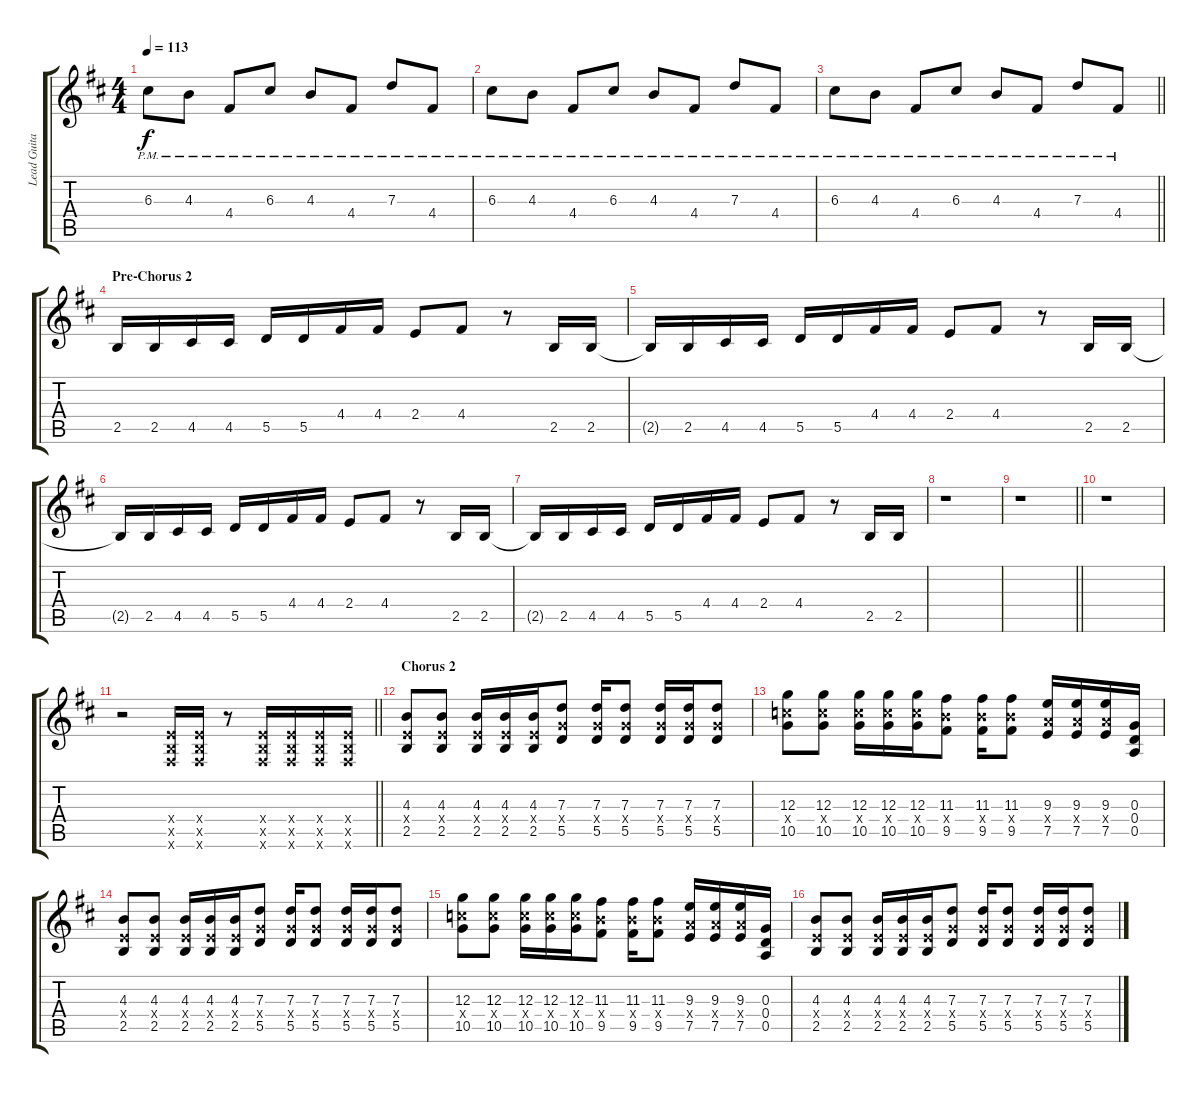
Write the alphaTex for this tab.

\track ("Lead Guitar" "Lead Guita") {instrument overdrivenguitar}
\staff {score tabs}
\tuning (E4 B3 G3 D3 A2 E2) {hide}
\ts (4 4)
\tempo 113
\clef g2
\ks d
6.3{pm}.8{dy f} 4.3{pm}.8 4.4{pm}.8 6.3{pm}.8 4.3{pm}.8 4.4{pm}.8 7.3{pm}.8 4.4{pm}.8 |
6.3{pm}.8 4.3{pm}.8 4.4{pm}.8 6.3{pm}.8 4.3{pm}.8 4.4{pm}.8 7.3{pm}.8 4.4{pm}.8 |
\barLineRight lightlight
6.3{pm}.8 4.3{pm}.8 4.4{pm}.8 6.3{pm}.8 4.3{pm}.8 4.4{pm}.8 7.3{pm}.8 4.4{pm}.8 |
\section ("" "Pre-Chorus 2")
2.5.16 2.5.16 4.5.16 4.5.16 5.5.16 5.5.16 4.4.16 4.4.16 2.4.8 4.4.8 r.8 2.5.16 2.5.16 |
2.5{t}.16 2.5.16 4.5.16 4.5.16 5.5.16 5.5.16 4.4.16 4.4.16 2.4.8 4.4.8 r.8 2.5.16 2.5.16 |
2.5{t}.16 2.5.16 4.5.16 4.5.16 5.5.16 5.5.16 4.4.16 4.4.16 2.4.8 4.4.8 r.8 2.5.16 2.5.16 |
2.5{t}.16 2.5.16 4.5.16 4.5.16 5.5.16 5.5.16 4.4.16 4.4.16 2.4.8 4.4.8 r.8 2.5.16 2.5.16 |
r.1 |
\barLineRight lightlight
r.1 |
r.1 |
\barLineRight lightlight
r.2 (2.4{x} 2.5{x} 2.6{x}).16 (2.4{x} 2.5{x} 2.6{x}).16 r.8 (2.4{x} 2.5{x} 2.6{x}).16 (2.4{x} 2.5{x} 2.6{x}).16 (2.4{x} 2.5{x} 2.6{x}).16 (2.4{x} 2.5{x} 2.6{x}).16 |
\section ("" "Chorus 2")
(4.3 2.4{x} 2.5).8 (4.3 2.4{x} 2.5).8 (4.3 2.4{x} 2.5).16 (4.3 2.4{x} 2.5).16 (4.3 2.4{x} 2.5).16 (7.3 5.4{x} 5.5).8 (7.3 5.4{x} 5.5).16 (7.3 5.4{x} 5.5).8 (7.3 5.4{x} 5.5).16 (7.3 5.4{x} 5.5).16 (7.3 5.4{x} 5.5).8 |
(12.3 10.4{x} 10.5).8 (12.3 10.4{x} 10.5).8 (12.3 10.4{x} 10.5).16 (12.3 10.4{x} 10.5).16 (12.3 10.4{x} 10.5).16 (11.3 9.4{x} 9.5).8 (11.3 9.4{x} 9.5).16 (11.3 9.4{x} 9.5).8 (9.3 7.4{x} 7.5).16 (9.3 7.4{x} 7.5).16 (9.3 7.4{x} 7.5).16 (0.3 0.4 0.5).16 |
(4.3 2.4{x} 2.5).8 (4.3 2.4{x} 2.5).8 (4.3 2.4{x} 2.5).16 (4.3 2.4{x} 2.5).16 (4.3 2.4{x} 2.5).16 (7.3 5.4{x} 5.5).8 (7.3 5.4{x} 5.5).16 (7.3 5.4{x} 5.5).8 (7.3 5.4{x} 5.5).16 (7.3 5.4{x} 5.5).16 (7.3 5.4{x} 5.5).8 |
(12.3 10.4{x} 10.5).8 (12.3 10.4{x} 10.5).8 (12.3 10.4{x} 10.5).16 (12.3 10.4{x} 10.5).16 (12.3 10.4{x} 10.5).16 (11.3 9.4{x} 9.5).8 (11.3 9.4{x} 9.5).16 (11.3 9.4{x} 9.5).8 (9.3 7.4{x} 7.5).16 (9.3 7.4{x} 7.5).16 (9.3 7.4{x} 7.5).16 (0.3 0.4 0.5).16 |
(4.3 2.4{x} 2.5).8 (4.3 2.4{x} 2.5).8 (4.3 2.4{x} 2.5).16 (4.3 2.4{x} 2.5).16 (4.3 2.4{x} 2.5).16 (7.3 5.4{x} 5.5).8 (7.3 5.4{x} 5.5).16 (7.3 5.4{x} 5.5).8 (7.3 5.4{x} 5.5).16 (7.3 5.4{x} 5.5).16 (7.3 5.4{x} 5.5).8
